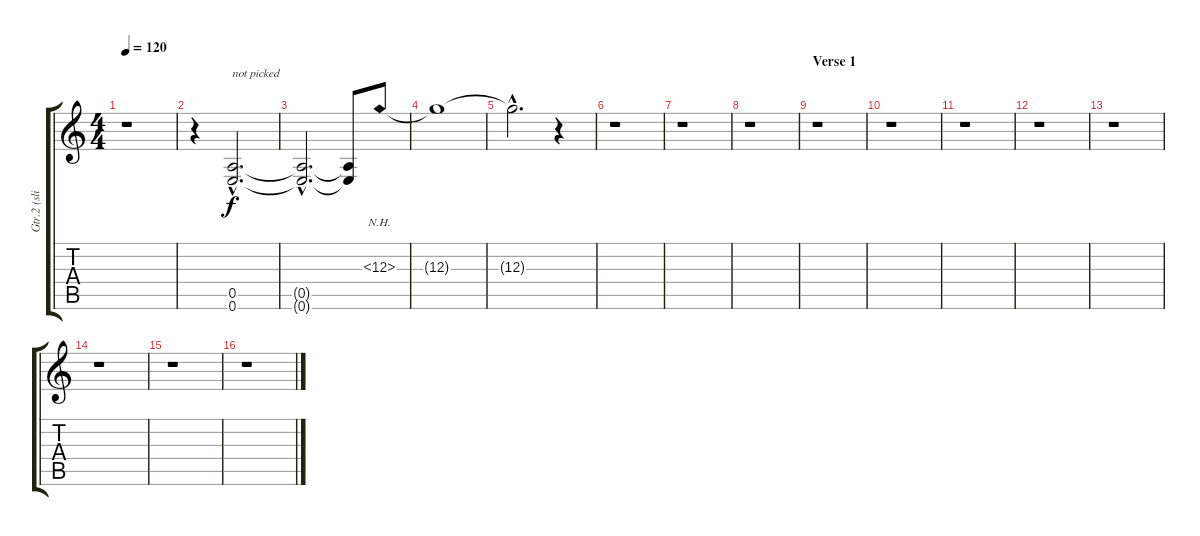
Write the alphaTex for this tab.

\track ("Gtr.2 (slight dist.)" "Gtr.2 (sli") {instrument overdrivenguitar}
\staff {score tabs}
\tuning (E4 B3 G3 D3 A2 E2) {hide}
\ts (4 4)
\tempo 120
\clef g2
\ks c
r.1{dy f instrument overdrivenguitar} |
r.4 (0.5{hac} 0.6{hac}).2{d txt "not picked"} |
(0.5{hac t} 0.6{hac t}).2{d} (0.5{t} 0.6{t}).8 12.3{nh}.8 |
12.3{t}.1 |
12.3{hac t}.2{d} r.4 |
r.1 |
r.1 |
r.1 |
\section ("" "Verse 1")
r.1 |
r.1 |
r.1 |
r.1 |
r.1 |
r.1 |
r.1 |
r.1
